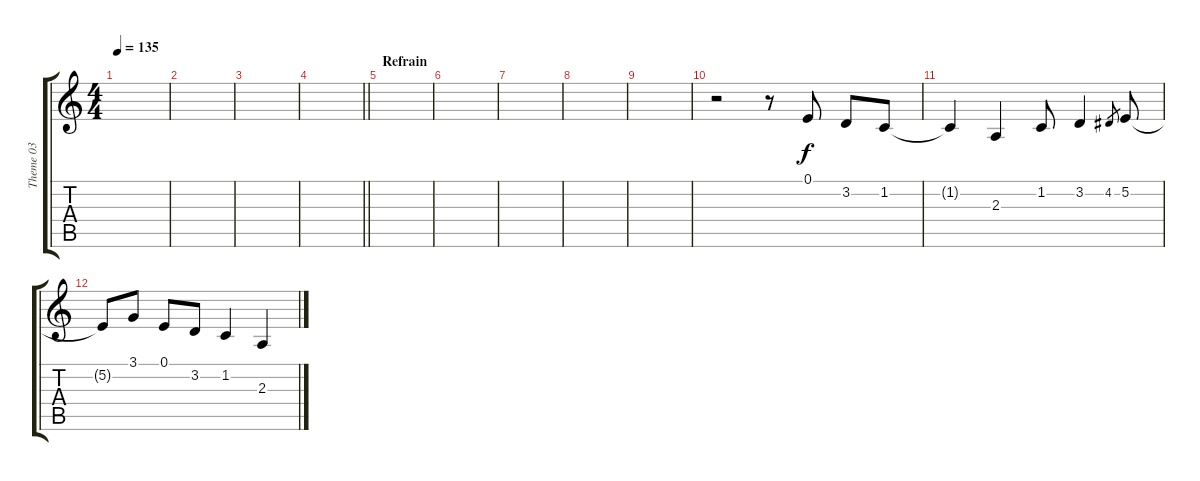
\track ("Theme 03" "Theme 03") {instrument lead3calliope}
\staff {score tabs}
\tuning (E4 B3 G3 D3 A2 E2) {hide}
\ts (4 4)
\tempo 135
\clef g2
\ks c
|
|
|
\barLineRight lightlight
|
\section ("" "Refrain")
|
|
|
|
|
r.2 r.8 0.1.8 3.2.8 1.2.8 |
1.2{t}.4 2.3.4 1.2.8 3.2.4 4.2.8{gr} 5.2.8 |
5.2{t}.8 3.1.8 0.1.8 3.2.8 1.2.4 2.3.4
